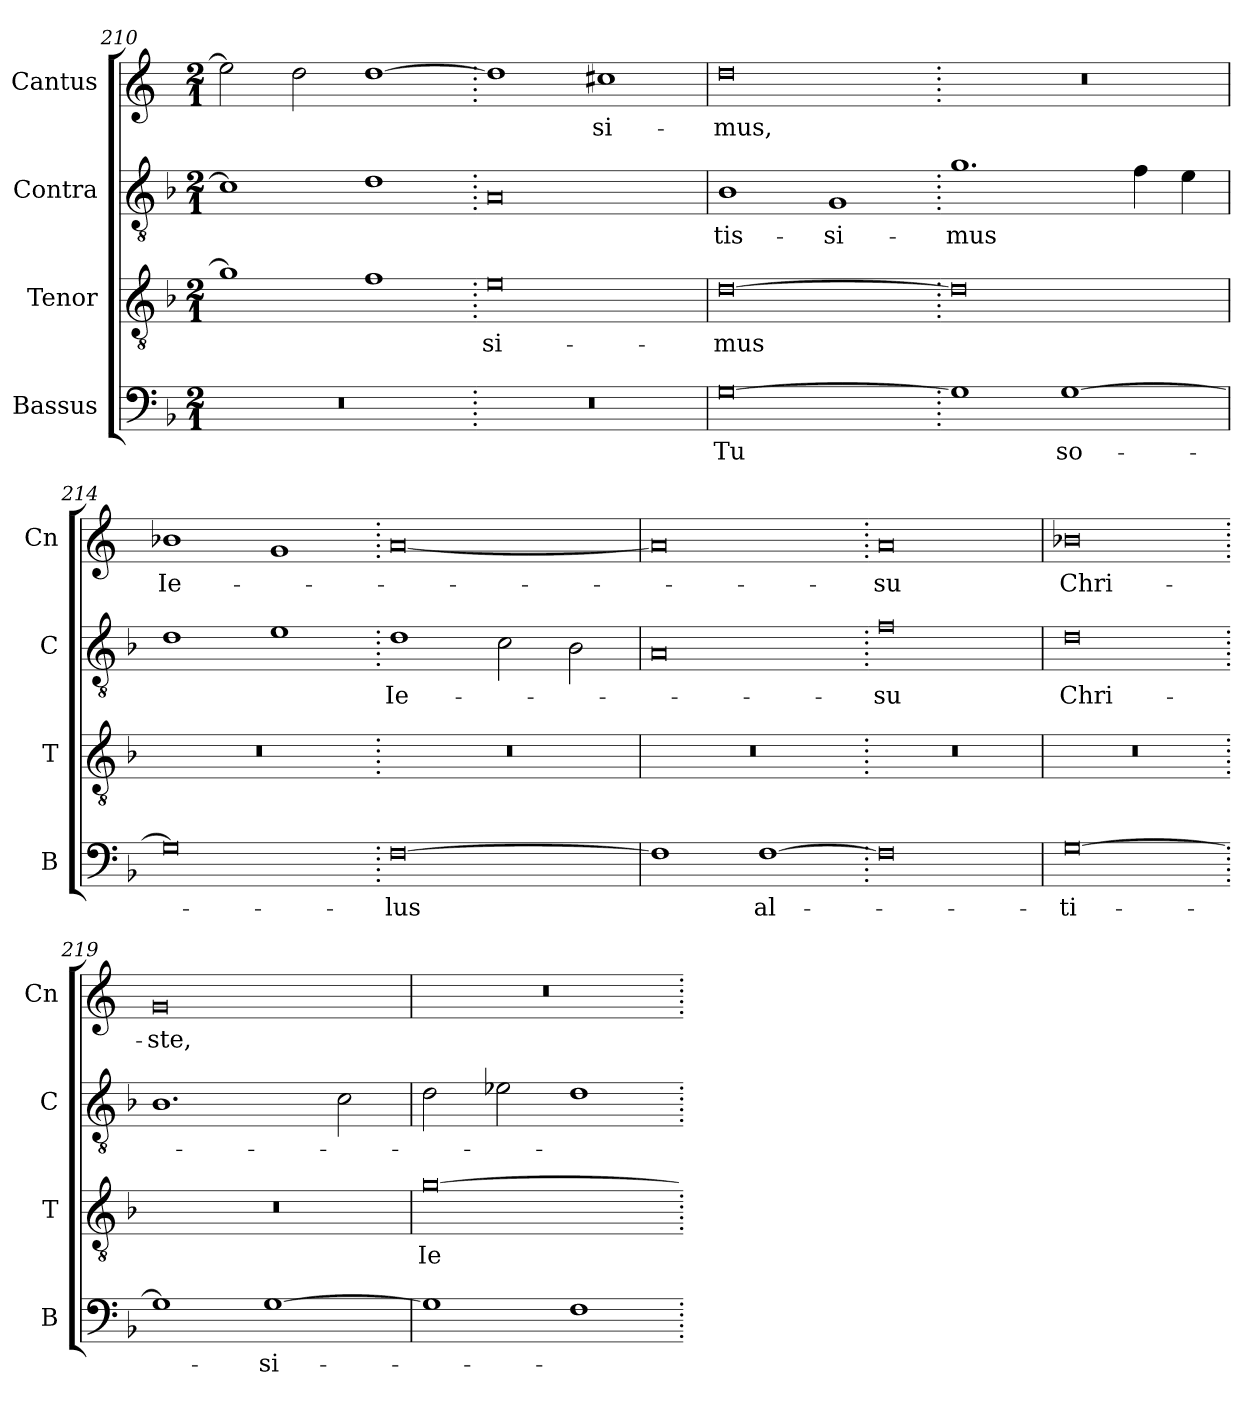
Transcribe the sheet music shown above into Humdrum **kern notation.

**kern	**text	**kern	**text	**kern	**text	**kern	**text
*part4	*part4	*part3	*part3	*part2	*part2	*part1	*part1
*staff4	*staff4	*staff3	*staff3	*staff2	*staff2	*staff1	*staff1
*I"Bassus	*	*I"Tenor	*	*I"Contra	*	*I"Cantus	*
*I'B	*	*I'T	*	*I'C	*	*I'Cn	*
*clefF4	*	*clefGv2	*	*clefGv2	*	*clefG2	*
*k[b-]	*	*k[b-]	*	*k[b-]	*	*k[]	*
*M2/1	*	*M2/1	*	*M2/1	*	*M2/1	*
=210	=210	=210	=210	=210	=210	=210	=210
0r	.	1g]	.	1c]	.	2ee\]	.
.	.	.	.	.	.	2dd\	.
.	.	1f	.	1d	.	[1dd	.
=211.	=211.	=211.	=211.	=211.	=211.	=211.	=211.
0r	.	0e	-si-	0A	.	1dd]	.
.	.	.	.	.	.	1cc#X	-si-
=212	=212	=212	=212	=212	=212	=212	=212
[0G	Tu	[0d	-mus	1B-	-tis-	0dd	-mus,
.	.	.	.	1G	-si-	.	.
=213.	=213.	=213.	=213.	=213.	=213.	=213.	=213.
1G]	.	0d]	.	1.g	-mus	0r	.
[1G	so-	.	.	.	.	.	.
.	.	.	.	4f\	.	.	.
.	.	.	.	4e\	.	.	.
=214	=214	=214	=214	=214	=214	=214	=214
0G]	.	0r	.	1d	.	1b-X	Ie-
.	.	.	.	1e	.	1g	.
=215.	=215.	=215.	=215.	=215.	=215.	=215.	=215.
[0F	-lus	0r	.	1d	Ie-	[0a	.
.	.	.	.	2c\	.	.	.
.	.	.	.	2B-\	.	.	.
=216	=216	=216	=216	=216	=216	=216	=216
1F]	.	0r	.	0A	.	0a]	.
[1F	al-	.	.	.	.	.	.
=217.	=217.	=217.	=217.	=217.	=217.	=217.	=217.
0F]	.	0r	.	0f	-su	0a	-su
=218	=218	=218	=218	=218	=218	=218	=218
[0G	-ti-	0r	.	0d	Chri-	0b-X	Chri-
=219.	=219.	=219.	=219.	=219.	=219.	=219.	=219.
1G]	.	0r	.	1.B-	.	0g	-ste,
[1G	-si-	.	.	.	.	.	.
.	.	.	.	2c\	.	.	.
=220	=220	=220	=220	=220	=220	=220	=220
1G]	.	[0g	Ie-	2d\	.	0r	.
.	.	.	.	2e-X\	.	.	.
1F	.	.	.	1d	.	.	.
=.	=.	=.	=.	=.	=.	=.	=.
*-	*-	*-	*-	*-	*-	*-	*-
